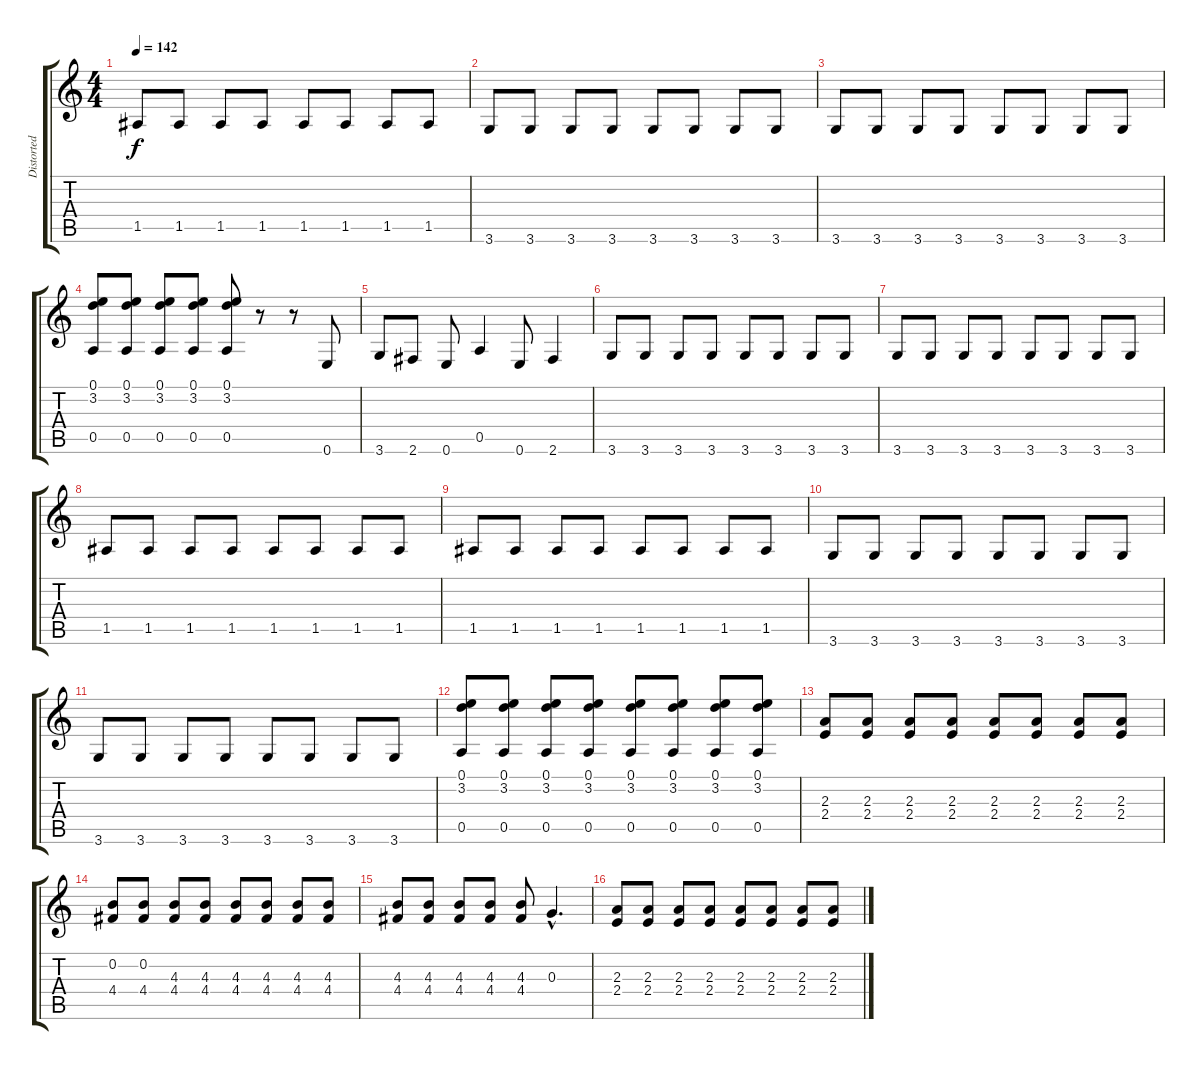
\track ("Distorted" "Distorted") {instrument distortionguitar}
\staff {score tabs}
\tuning (E4 B3 G3 D3 A2 E2) {hide}
\ts (4 4)
\tempo 142
\clef g2
\ks c
1.5.8{dy f} 1.5.8 1.5.8 1.5.8 1.5.8 1.5.8 1.5.8 1.5.8 |
3.6.8 3.6.8 3.6.8 3.6.8 3.6.8 3.6.8 3.6.8 3.6.8 |
3.6.8 3.6.8 3.6.8 3.6.8 3.6.8 3.6.8 3.6.8 3.6.8 |
(0.1 3.2 0.5).8 (0.1 3.2 0.5).8 (0.1 3.2 0.5).8 (0.1 3.2 0.5).8 (0.1 3.2 0.5).8 r.8 r.8 0.6.8 |
3.6.8 2.6.8 0.6.8 0.5.4 0.6.8 2.6.4 |
3.6.8 3.6.8 3.6.8 3.6.8 3.6.8 3.6.8 3.6.8 3.6.8 |
3.6.8 3.6.8 3.6.8 3.6.8 3.6.8 3.6.8 3.6.8 3.6.8 |
1.5.8 1.5.8 1.5.8 1.5.8 1.5.8 1.5.8 1.5.8 1.5.8 |
1.5.8 1.5.8 1.5.8 1.5.8 1.5.8 1.5.8 1.5.8 1.5.8 |
3.6.8 3.6.8 3.6.8 3.6.8 3.6.8 3.6.8 3.6.8 3.6.8 |
3.6.8 3.6.8 3.6.8 3.6.8 3.6.8 3.6.8 3.6.8 3.6.8 |
(0.1 3.2 0.5).8 (0.1 3.2 0.5).8 (0.1 3.2 0.5).8 (0.1 3.2 0.5).8 (0.1 3.2 0.5).8 (0.1 3.2 0.5).8 (0.1 3.2 0.5).8 (0.1 3.2 0.5).8 |
(2.3 2.4).8 (2.3 2.4).8 (2.3 2.4).8 (2.3 2.4).8 (2.3 2.4).8 (2.3 2.4).8 (2.3 2.4).8 (2.3 2.4).8 |
(0.2 4.4).8 (0.2 4.4).8 (4.3 4.4).8 (4.3 4.4).8 (4.3 4.4).8 (4.3 4.4).8 (4.3 4.4).8 (4.3 4.4).8 |
(4.3 4.4).8 (4.3 4.4).8 (4.3 4.4).8 (4.3 4.4).8 (4.3 4.4).8 0.3{hac}.4{d} |
(2.3 2.4).8 (2.3 2.4).8 (2.3 2.4).8 (2.3 2.4).8 (2.3 2.4).8 (2.3 2.4).8 (2.3 2.4).8 (2.3 2.4).8
